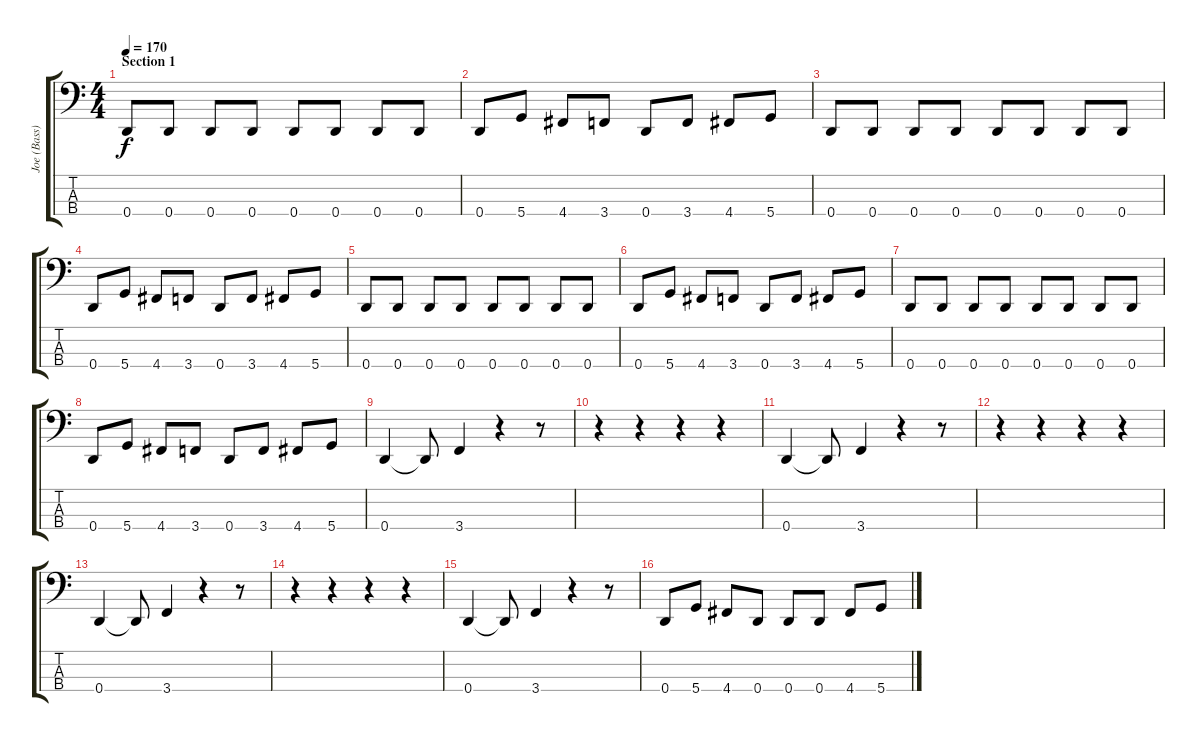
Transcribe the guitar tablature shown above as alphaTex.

\track ("Joe (Bass)" "Joe (Bass)") {instrument electricbassfinger}
\staff {score tabs}
\tuning (G2 D2 A1 D1) {hide}
\ts (4 4)
\section ("" "Section 1")
\tempo 170
\clef f4
\ks c
0.4.8{dy f instrument electricbassfinger} 0.4.8 0.4.8 0.4.8 0.4.8 0.4.8 0.4.8 0.4.8 |
0.4.8 5.4.8 4.4.8 3.4.8 0.4.8 3.4.8 4.4.8 5.4.8 |
0.4.8 0.4.8 0.4.8 0.4.8 0.4.8 0.4.8 0.4.8 0.4.8 |
0.4.8 5.4.8 4.4.8 3.4.8 0.4.8 3.4.8 4.4.8 5.4.8 |
0.4.8 0.4.8 0.4.8 0.4.8 0.4.8 0.4.8 0.4.8 0.4.8 |
0.4.8 5.4.8 4.4.8 3.4.8 0.4.8 3.4.8 4.4.8 5.4.8 |
0.4.8 0.4.8 0.4.8 0.4.8 0.4.8 0.4.8 0.4.8 0.4.8 |
0.4.8 5.4.8 4.4.8 3.4.8 0.4.8 3.4.8 4.4.8 5.4.8 |
0.4.4 0.4{t}.8 3.4.4 r.4 r.8 |
r.4 r.4 r.4 r.4 |
0.4.4 0.4{t}.8 3.4.4 r.4 r.8 |
r.4 r.4 r.4 r.4 |
0.4.4 0.4{t}.8 3.4.4 r.4 r.8 |
r.4 r.4 r.4 r.4 |
0.4.4 0.4{t}.8 3.4.4 r.4 r.8 |
0.4.8 5.4.8 4.4.8 0.4.8 0.4.8 0.4.8 4.4.8 5.4.8
